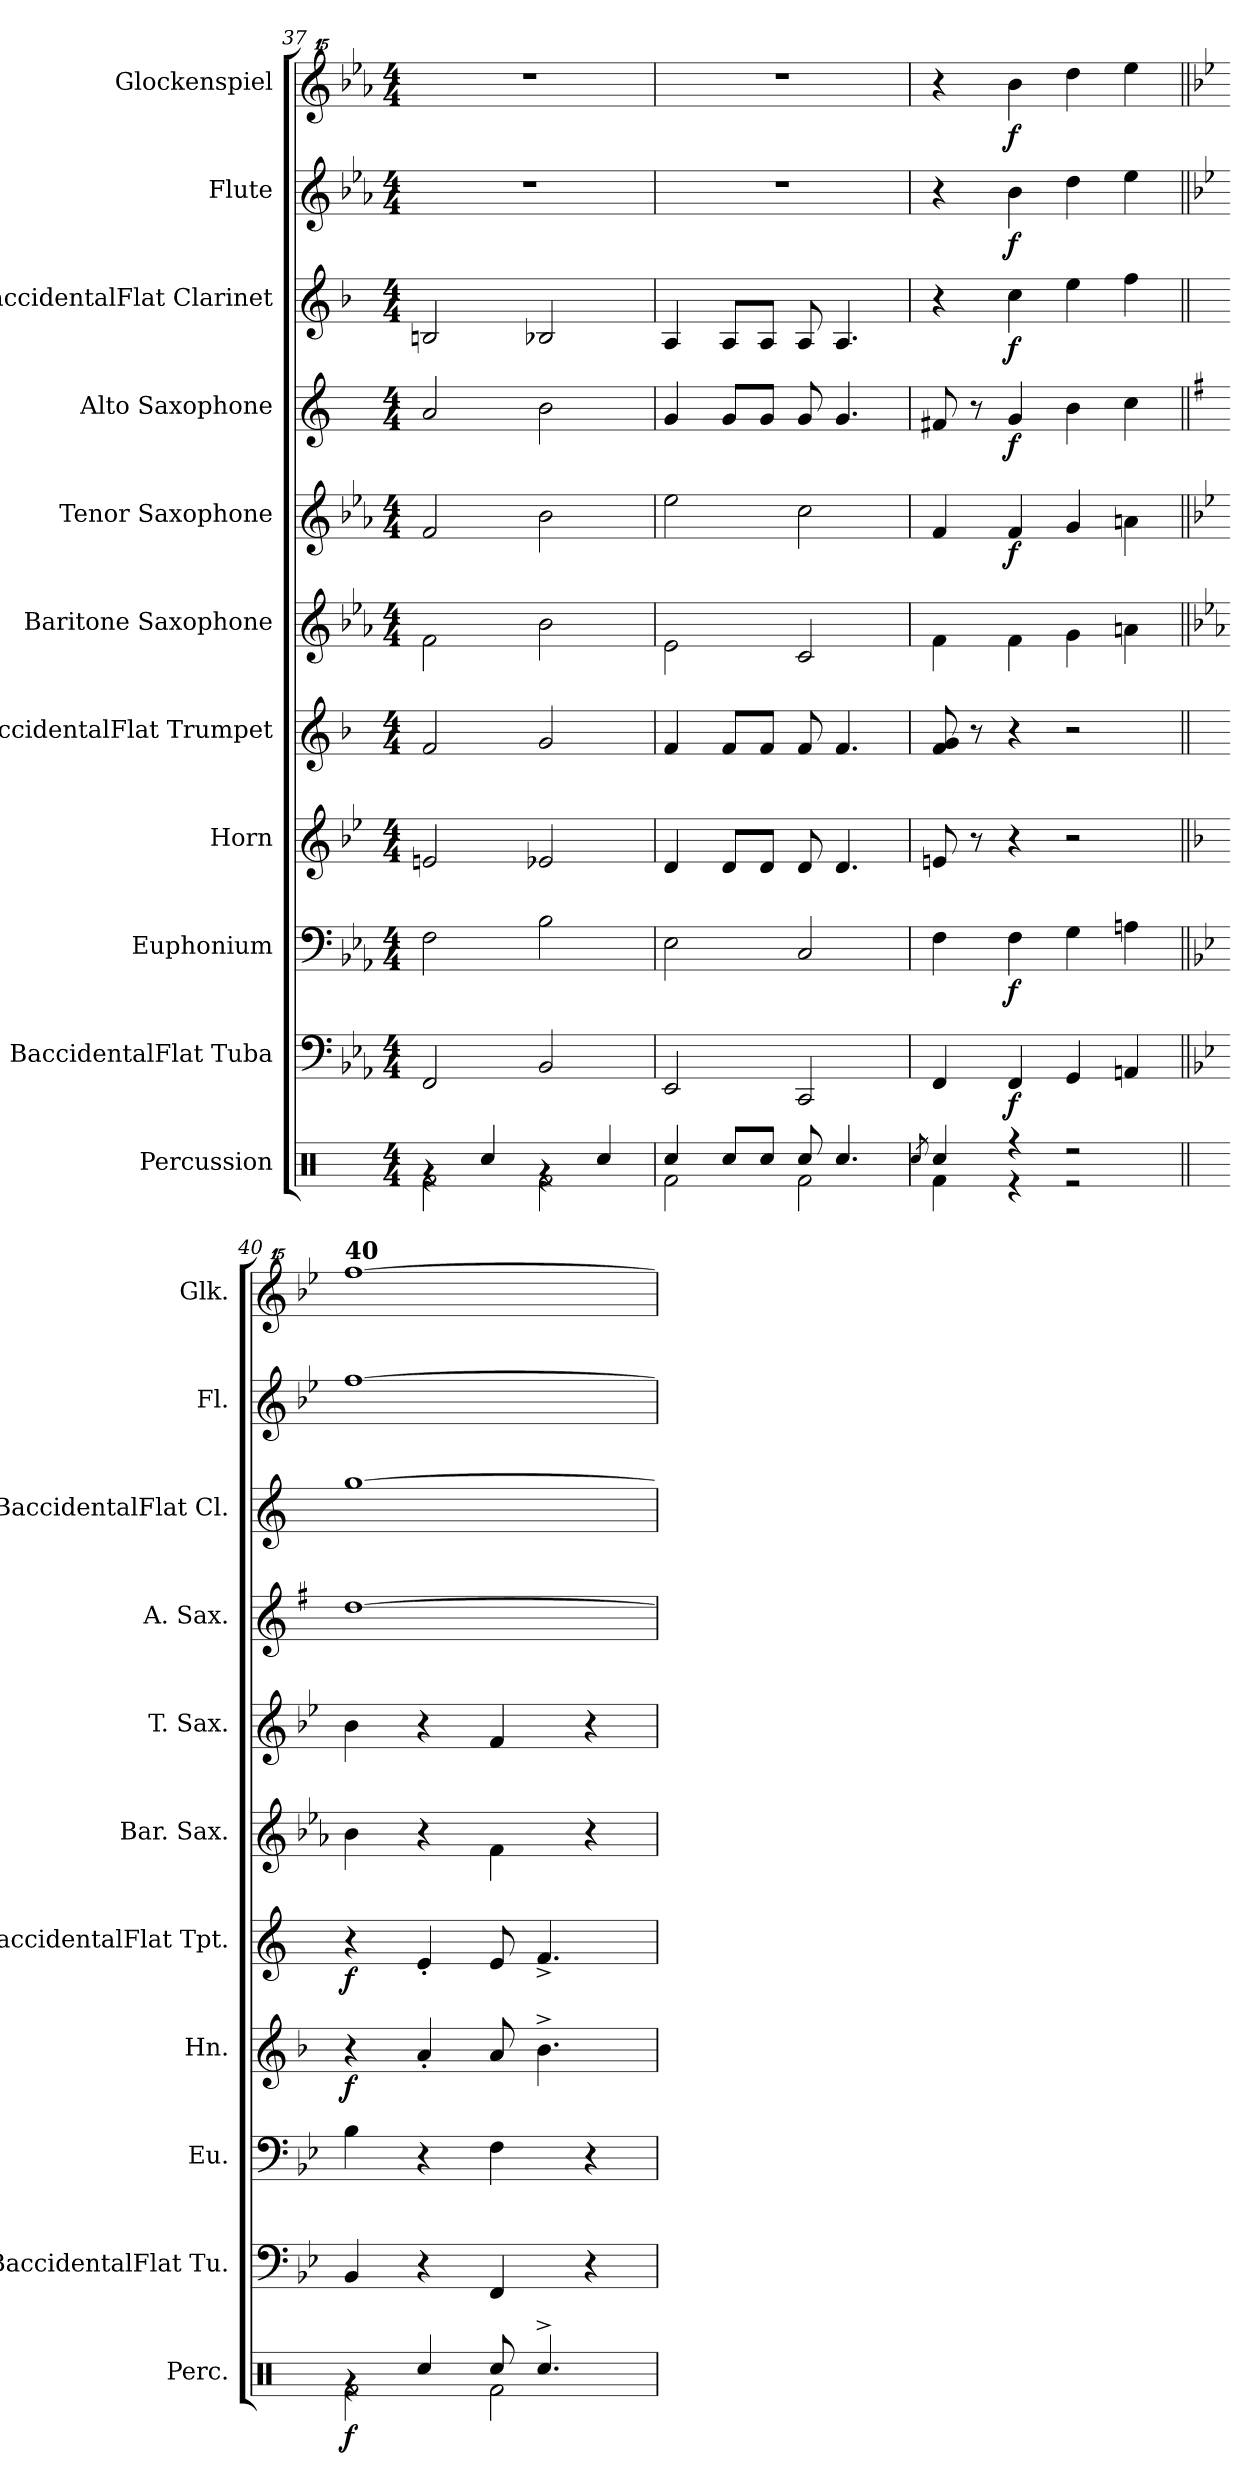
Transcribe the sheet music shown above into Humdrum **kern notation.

**kern	**dynam	**kern	**dynam	**kern	**dynam	**kern	**dynam	**kern	**dynam	**kern	**kern	**dynam	**kern	**dynam	**kern	**dynam	**kern	**dynam	**kern	**dynam
*part11	*part11	*part10	*part10	*part9	*part9	*part8	*part8	*part7	*part7	*part6	*part5	*part5	*part4	*part4	*part3	*part3	*part2	*part2	*part1	*part1
*staff11	*staff11	*staff10	*staff10	*staff9	*staff9	*staff8	*staff8	*staff7	*staff7	*staff6	*staff5	*staff5	*staff4	*staff4	*staff3	*staff3	*staff2	*staff2	*staff1	*staff1
*I"Percussion	*	*I"BaccidentalFlat Tuba	*	*I"Euphonium	*	*I"Horn	*	*I"BaccidentalFlat Trumpet	*	*I"Baritone Saxophone	*I"Tenor Saxophone	*	*I"Alto Saxophone	*	*I"BaccidentalFlat Clarinet	*	*I"Flute	*	*I"Glockenspiel	*
*I'Perc.	*	*I'BaccidentalFlat Tu.	*	*I'Eu.	*	*I'Hn.	*	*I'BaccidentalFlat Tpt.	*	*I'Bar. Sax.	*I'T. Sax.	*	*I'A. Sax.	*	*I'BaccidentalFlat Cl.	*	*I'Fl.	*	*I'Glk.	*
*clefX	*	*clefF4	*	*clefF4	*	*clefG2	*	*clefG2	*	*clefG2	*clefG2	*	*clefG2	*	*clefG2	*	*clefG2	*	*clefG^^2	*
*	*	*	*	*	*	*ITrd4c7	*	*ITrd1c2	*	*ITrd12c21	*ITrd8c14	*	*ITrd5c9	*	*ITrd1c2	*	*	*	*	*
*k[]	*	*k[b-e-a-]	*	*k[b-e-a-]	*	*k[b-e-a-]	*	*k[b-e-a-]	*	*k[b-e-a-]	*k[b-e-a-]	*	*k[b-e-a-]	*	*k[b-e-a-]	*	*k[b-e-a-]	*	*k[b-e-a-]	*
*M4/4	*	*M4/4	*	*M4/4	*	*M4/4	*	*M4/4	*	*M4/4	*M4/4	*	*M4/4	*	*M4/4	*	*M4/4	*	*M4/4	*
=37	=37	=37	=37	=37	=37	=37	=37	=37	=37	=37	=37	=37	=37	=37	=37	=37	=37	=37	=37	=37
*^	*	*	*	*	*	*	*	*	*	*	*	*	*	*	*	*	*	*	*	*
4rg	2Rf\	.	2FF/	.	2F\	.	2An/	.	2e-/	.	2F\	2F/	.	2c/	.	2An/	.	1r	.	1r	.
4Rcc/	.	.	.	.	.	.	.	.	.	.	.	.	.	.	.	.	.	.	.	.	.
4rg	2Rf\	.	2BB-/	.	2B-\	.	2A-X/	.	2f/	.	2B-\	2B-\	.	2d\	.	2A-X/	.	.	.	.	.
4Rcc/	.	.	.	.	.	.	.	.	.	.	.	.	.	.	.	.	.	.	.	.	.
!!LO:PB:g=z
=38	=38	=38	=38	=38	=38	=38	=38	=38	=38	=38	=38	=38	=38	=38	=38	=38	=38	=38	=38	=38	=38
4Rcc/	2Rf\	.	2EE-/	.	2E-\	.	4G/	.	4e-/	.	2E-\	2e-\	.	4B-/	.	4G/	.	1r	.	1r	.
8Rcc/L	.	.	.	.	.	.	8G/L	.	8e-/L	.	.	.	.	8B-/L	.	8G/L	.	.	.	.	.
8Rcc/J	.	.	.	.	.	.	8G/J	.	8e-/J	.	.	.	.	8B-/J	.	8G/J	.	.	.	.	.
8Rcc/	2Rf\	.	2CC/	.	2C/	.	8G/	.	8e-/	.	2C/	2c\	.	8B-/	.	8G/	.	.	.	.	.
4.Rcc/	.	.	.	.	.	.	4.G/	.	4.e-/	.	.	.	.	4.B-/	.	4.G/	.	.	.	.	.
=39	=39	=39	=39	=39	=39	=39	=39	=39	=39	=39	=39	=39	=39	=39	=39	=39	=39	=39	=39	=39	=39
8qRcc/	.	.	.	.	.	.	.	.	.	.	.	.	.	.	.	.	.	.	.	.	.
4Rcc/	4Rf\	.	4FF/	.	4F\	.	8An/	.	8e-/ 8f/	.	4F\	4F/	.	8An/	.	4r	.	4r	.	4r	.
.	.	.	.	.	.	.	8r	.	8r	.	.	.	.	8r	.	.	.	.	.	.	.
!	!	!	!	!LO:DY:b	!	!LO:DY:b	!	!	!	!	!	!	!LO:DY:b	!	!LO:DY:b	!	!LO:DY:b	!	!LO:DY:b	!	!LO:DY:b
4r	4r	.	4FF/	f	4F\	f	4r	.	4r	.	4F\	4F/	f	4B-/	f	4b-\	f	4b-\	f	4bbb-\	f
2r	2r	.	4GG/	.	4G\	.	2r	.	2r	.	4G\	4G/	.	4d\	.	4dd\	.	4dd\	.	4dddd\	.
.	.	.	4AAn/	.	4An\	.	.	.	.	.	4An\	4An\	.	4e-\	.	4ee-\	.	4ee-\	.	4eeee-\	.
=40||	=40||	=40||	=40||	=40||	=40||	=40||	=40||	=40||	=40||	=40||	=40||	=40||	=40||	=40||	=40||	=40||	=40||	=40||	=40||	=40||	=40||
*	*	*	*k[b-e-]	*	*k[b-e-]	*	*k[b-e-]	*	*k[b-e-]	*	*	*k[b-e-]	*	*k[b-e-]	*	*k[b-e-]	*	*k[b-e-]	*	*k[b-e-]	*
!	!	!	!	!	!	!	!	!	!	!	!	!	!	!	!	!	!	!	!	!LO:TX:a:B:t=40	!
!	!	!LO:DY:b	!	!	!	!	!	!LO:DY:b	!	!LO:DY:b	!	!	!	!	!	!	!	!	!	!	!
4rg	2Rf\	f	4BB-/	.	4B-\	.	4r	f	4r	f	4B-\	4B-\	.	[1f	.	[1ff	.	[1ff	.	[1ffff	.
4Rcc/	.	.	4r	.	4r	.	4d'/	.	4d'/	.	4r	4r	.	.	.	.	.	.	.	.	.
8Rcc/	2Rf\	.	4FF/	.	4F\	.	8d/	.	8d/	.	4F\	4F/	.	.	.	.	.	.	.	.	.
4.Rcc^/	.	.	.	.	.	.	4.e-^\	.	4.e-^/	.	.	.	.	.	.	.	.	.	.	.	.
.	.	.	4r	.	4r	.	.	.	.	.	4r	4r	.	.	.	.	.	.	.	.	.
*v	*v	*	*	*	*	*	*	*	*	*	*	*	*	*	*	*	*	*	*	*	*
=	=	=	=	=	=	=	=	=	=	=	=	=	=	=	=	=	=	=	=	=
*-	*-	*-	*-	*-	*-	*-	*-	*-	*-	*-	*-	*-	*-	*-	*-	*-	*-	*-	*-	*-
